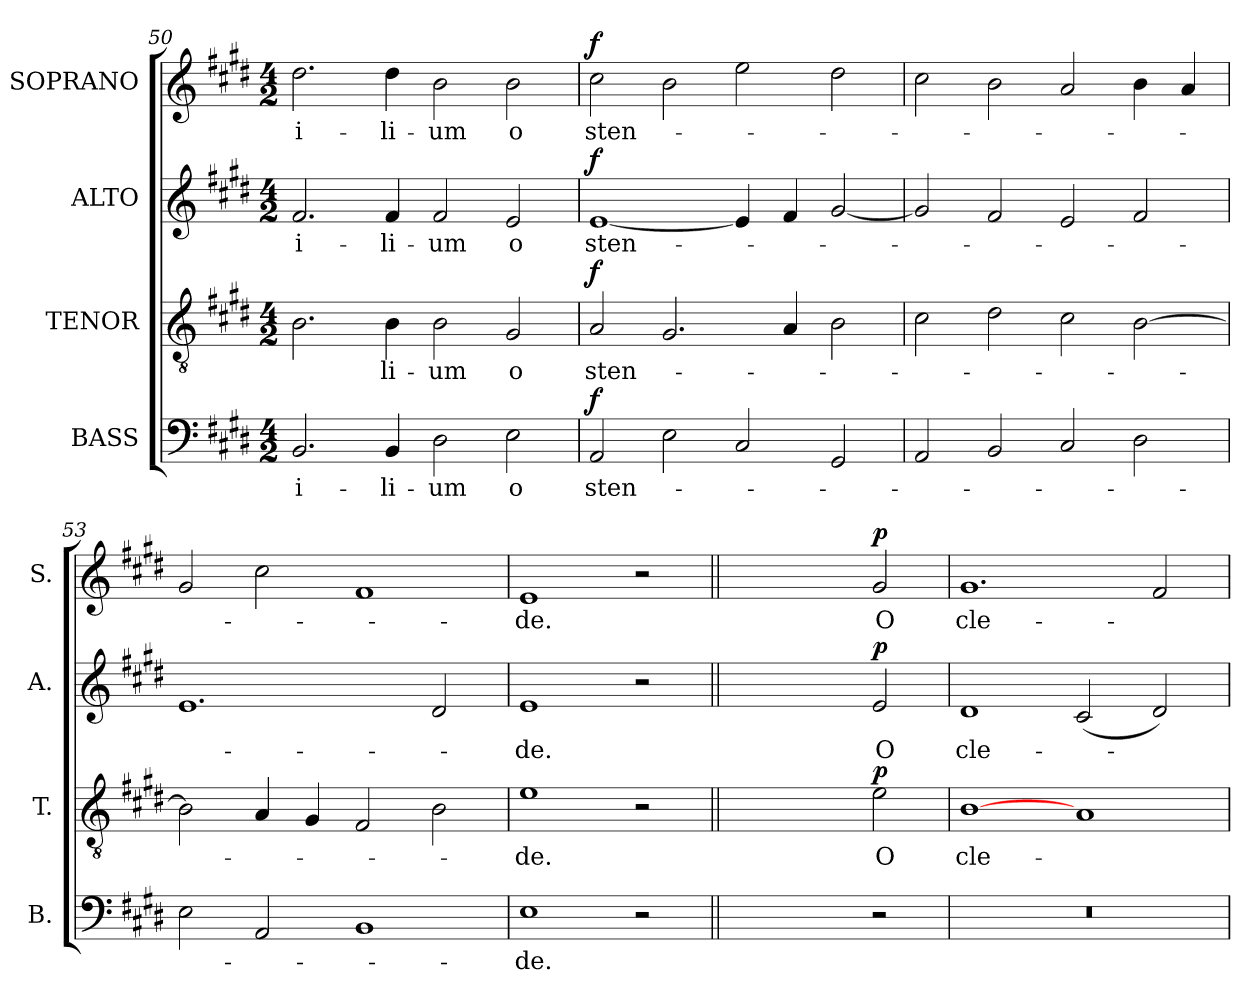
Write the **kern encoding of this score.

**kern	**text	**dynam	**kern	**text	**dynam	**kern	**text	**dynam	**kern	**text	**dynam
*part4	*part4	*part4	*part3	*part3	*part3	*part2	*part2	*part2	*part1	*part1	*part1
*staff4	*staff4	*staff4	*staff3	*staff3	*staff3	*staff2	*staff2	*staff2	*staff1	*staff1	*staff1
*I"BASS	*	*	*I"TENOR	*	*	*I"ALTO	*	*	*I"SOPRANO	*	*
*I'B.	*	*	*I'T.	*	*	*I'A.	*	*	*I'S.	*	*
*clefF4	*	*	*clefGv2	*	*	*clefG2	*	*	*clefG2	*	*
*	*	*	*ITrd7c12	*	*	*	*	*	*	*	*
*k[f#c#g#d#]	*	*	*k[f#c#g#d#]	*	*	*k[f#c#g#d#]	*	*	*k[f#c#g#d#]	*	*
*E:	*	*	*E:	*	*	*E:	*	*	*E:	*	*
*M4/2	*	*	*M4/2	*	*	*M4/2	*	*	*M4/2	*	*
=50	=50	=50	=50	=50	=50	=50	=50	=50	=50	=50	=50
!	!LO:LY:b:color=#000000	!	!	!	!	!	!	!	!	!	!
!	!	!	!	!	!	!	!LO:LY:b:color=#000000	!	!	!	!
!	!	!	!	!	!	!	!	!	!	!LO:LY:b:color=#000000	!
2.BBi/	-i-	.	2.BBi\	.	.	2.f#i/	-i-	.	2.dd#i\	-i-	.
!	!LO:LY:b:color=#000000	!	!	!	!	!	!	!	!	!	!
!	!	!	!	!LO:LY:b:color=#000000	!	!	!	!	!	!	!
!	!	!	!	!	!	!	!LO:LY:b:color=#000000	!	!	!	!
!	!	!	!	!	!	!	!	!	!	!LO:LY:b:color=#000000	!
4BBi/	-li-	.	4BBi\	-li-	.	4f#i/	-li-	.	4dd#i\	-li-	.
!	!LO:LY:b:color=#000000	!	!	!	!	!	!	!	!	!	!
!	!	!	!	!LO:LY:b:color=#000000	!	!	!	!	!	!	!
!	!	!	!	!	!	!	!LO:LY:b:color=#000000	!	!	!	!
!	!	!	!	!	!	!	!	!	!	!LO:LY:b:color=#000000	!
2D#i\	-um	.	2BBi\	-um	.	2f#i/	-um	.	2bi\	-um	.
!	!LO:LY:b:color=#000000	!	!	!	!	!	!	!	!	!	!
!	!	!	!	!LO:LY:b:color=#000000	!	!	!	!	!	!	!
!	!	!	!	!	!	!	!LO:LY:b:color=#000000	!	!	!	!
!	!	!	!	!	!	!	!	!	!	!LO:LY:b:color=#000000	!
2Ei\	o	.	2GG#i/	o	.	2ei/	o	.	2bi\	o	.
=51	=51	=51	=51	=51	=51	=51	=51	=51	=51	=51	=51
!	!LO:LY:b:color=#000000	!	!	!	!	!	!	!	!	!	!
!	!	!	!	!LO:LY:b:color=#000000	!	!	!	!	!	!	!
!	!	!	!	!	!	!	!LO:LY:b:color=#000000	!	!	!	!
!	!	!	!	!	!	!	!	!	!	!LO:LY:b:color=#000000	!
2AAi/	sten-	f	2AAi/	sten-	f	[1ei	sten-	f	2cc#i\	sten-	f
2Ei\	.	.	2.GG#i/	.	.	.	.	.	2bi\	.	.
2C#i/	.	.	.	.	.	4ei/]	.	.	2eei\	.	.
.	.	.	4AAi/	.	.	4f#i/	.	.	.	.	.
2GG#i/	.	.	2BBi\	.	.	[2g#i/	.	.	2dd#i\	.	.
!!LO:LB:g=z
=52	=52	=52	=52	=52	=52	=52	=52	=52	=52	=52	=52
2AAi/	.	.	2C#i\	.	.	2g#i/]	.	.	2cc#i\	.	.
2BBi/	.	.	2D#i\	.	.	2f#i/	.	.	2bi\	.	.
2C#i/	.	.	2C#i\	.	.	2ei/	.	.	2ai/	.	.
2D#i\	.	.	[2BBi\	.	.	2f#i/	.	.	4bi\	.	.
.	.	.	.	.	.	.	.	.	4ai/	.	.
=53	=53	=53	=53	=53	=53	=53	=53	=53	=53	=53	=53
2Ei\	.	.	2BBi\]	.	.	1.ei	.	.	2g#i/	.	.
2AAi/	.	.	4AAi/	.	.	.	.	.	2cc#i\	.	.
.	.	.	4GG#i/	.	.	.	.	.	.	.	.
1BBi	.	.	2FF#i/	.	.	.	.	.	1f#i	.	.
.	.	.	2BBi\	.	.	2d#i/	.	.	.	.	.
=54	=54	=54	=54	=54	=54	=54	=54	=54	=54	=54	=54
!	!LO:LY:b:color=#000000	!	!	!	!	!	!	!	!	!	!
!	!	!	!	!LO:LY:b:color=#000000	!	!	!	!	!	!	!
!	!	!	!	!	!	!	!LO:LY:b:color=#000000	!	!	!	!
!	!	!	!	!	!	!	!	!	!	!LO:LY:b:color=#000000	!
1Ei	-de.	.	1Ei	-de.	.	1ei	-de.	.	1ei	-de.	.
2r	.	.	2r	.	.	2r	.	.	2r	.	.
=55||	=55||	=55||	=55||	=55||	=55||	=55||	=55||	=55||	=55||	=55||	=55||
1.ryy	.	.	1.ryy	.	.	1.ryy	.	.	1.ryy	.	.
!	!	!	!	!LO:LY:b:color=#000000	!	!	!	!	!	!	!
!	!	!	!	!	!	!	!LO:LY:b:color=#000000	!	!	!	!
!	!	!	!	!	!	!	!	!	!	!LO:LY:b:color=#000000	!
2r	.	.	2Ei\	O	p	2ei/	O	p	2g#i/	O	p
=56	=56	=56	=56	=56	=56	=56	=56	=56	=56	=56	=56
!LO:N:vis=1	!	!	!	!	!	!	!	!	!	!	!
!	!	!	!	!LO:LY:b:color=#000000	!	!	!	!	!	!	!
!	!	!	!	!	!	!	!LO:LY:b:color=#000000	!	!	!	!
!	!	!	!	!	!	!	!	!	!	!LO:LY:b:color=#000000	!
0r	.	.	[1BBi	cle-	.	1d#i	cle-	.	1.g#i	cle-	.
.	.	.	1AAi	.	.	(2c#i/	.	.	.	.	.
.	.	.	.	.	.	2d#i/)	.	.	2f#i/	.	.
=	=	=	=	=	=	=	=	=	=	=	=
*-	*-	*-	*-	*-	*-	*-	*-	*-	*-	*-	*-
